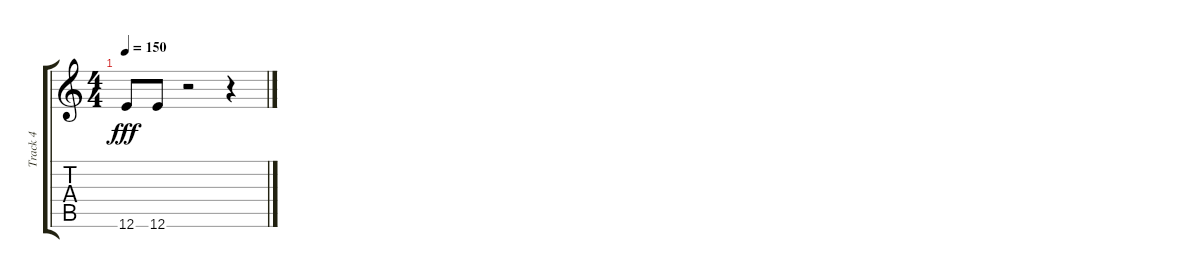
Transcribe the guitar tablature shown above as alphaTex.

\track ("Track 4" "Track 4") {instrument electricbasspick}
\staff {score tabs}
\tuning (E4 B3 G3 D3 A2 E2) {hide}
\ts (4 4)
\tempo 150
\clef g2
\ks c
12.6.8{dy fff} 12.6.8 r.2 r.4
